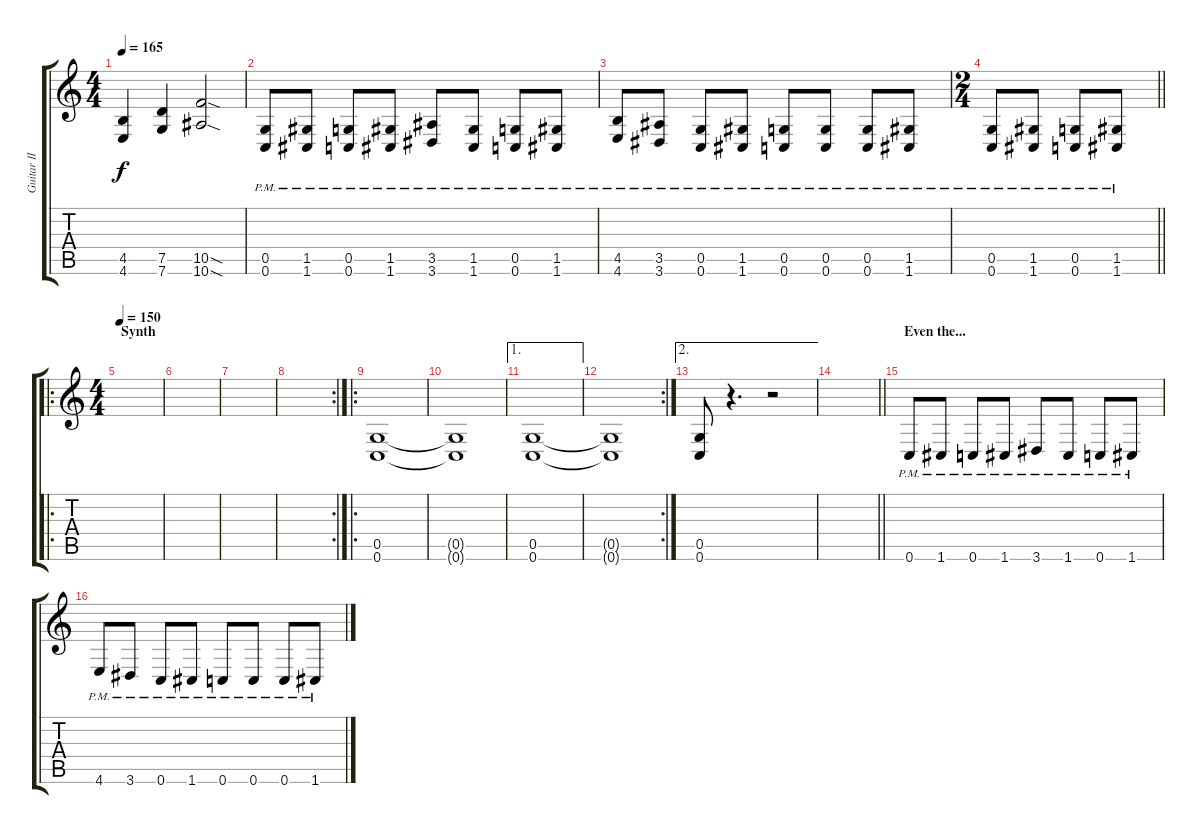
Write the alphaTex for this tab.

\track ("Guitar II" "Guitar II") {instrument distortionguitar}
\staff {score tabs}
\tuning (D4 A3 F3 C3 G2 C2) {hide}
\ts (4 4)
\tempo 165
\clef g2
\ks c
(4.5 4.6).4{dy f} (7.5 7.6).4 (10.5{sod} 10.6{sod}).2 |
(0.5{pm} 0.6{pm}).8 (1.5{pm} 1.6{pm}).8 (0.5{pm} 0.6{pm}).8 (1.5{pm} 1.6{pm}).8 (3.5{pm} 3.6{pm}).8 (1.5{pm} 1.6{pm}).8 (0.5{pm} 0.6{pm}).8 (1.5{pm} 1.6{pm}).8 |
(4.5{pm} 4.6{pm}).8 (3.5{pm} 3.6{pm}).8 (0.5{pm} 0.6{pm}).8 (1.5{pm} 1.6{pm}).8 (0.5{pm} 0.6{pm}).8 (0.5{pm} 0.6{pm}).8 (0.5{pm} 0.6{pm}).8 (1.5{pm} 1.6{pm}).8 |
\ts (2 4)
\barLineRight lightlight
(0.5{pm} 0.6{pm}).8 (1.5{pm} 1.6{pm}).8 (0.5{pm} 0.6{pm}).8 (1.5{pm} 1.6{pm}).8 |
\ro
\ts (4 4)
\section ("" "Synth")
\tempo 150
|
|
|
\rc 2
|
\ro
(0.5 0.6).1 |
(0.5{t} 0.6{t}).1 |
\ae 1
(0.5 0.6).1 |
\rc 2
(0.5{t} 0.6{t}).1 |
\ae 2
(0.5 0.6).8 r.4{d} r.2 |
\barLineRight lightlight
|
\section ("" "Even the...")
0.6{pm}.8 1.6{pm}.8 0.6{pm}.8 1.6{pm}.8 3.6{pm}.8 1.6{pm}.8 0.6{pm}.8 1.6{pm}.8 |
4.6{pm}.8 3.6{pm}.8 0.6{pm}.8 1.6{pm}.8 0.6{pm}.8 0.6{pm}.8 0.6{pm}.8 1.6{pm}.8
